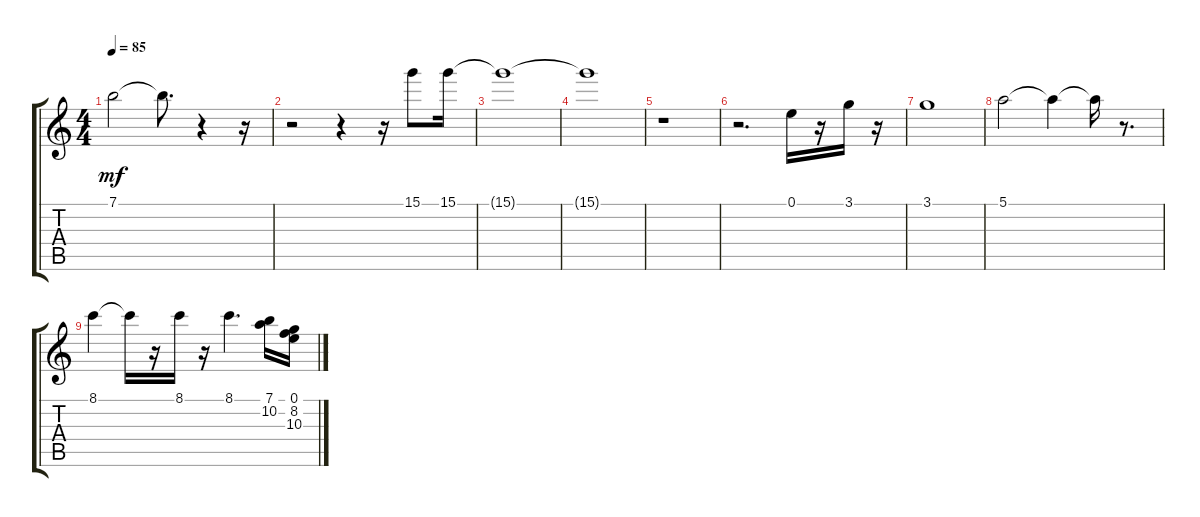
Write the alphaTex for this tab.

\track "" {instrument electricguitarclean}
\staff {score tabs}
\tuning (E4 B3 G3 D3 A2 E2) {hide}
\ts (4 4)
\tempo 85
\clef g2
\ks c
7.1{t}.2{dy mf} 7.1{t}.8{d} r.4 r.16 |
r.2 r.4 r.16 15.1.8 15.1.16 |
15.1{t}.1 |
15.1{t}.1 |
r.1 |
r.2{d} 0.1.16 r.16 3.1.16 r.16 |
3.1.1 |
5.1.2 5.1{t}.4 5.1{t}.16 r.8{d} |
8.1.4 8.1{t}.16 r.16 8.1.16 r.16 8.1.4{d} (7.1 10.2).16 (0.1 8.2 10.3).16
